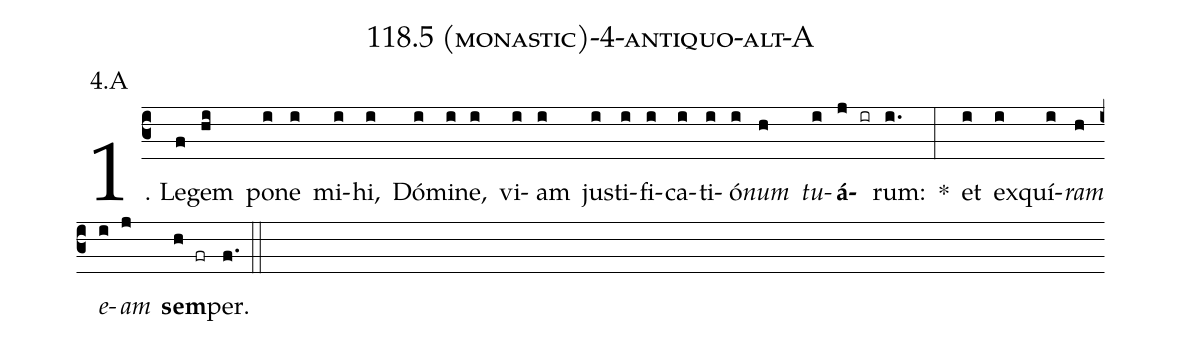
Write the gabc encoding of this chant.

name: 118.5 (monastic)-4-antiquo-alt-A;
annotation: 4.A;
%%
(c3)1. Le(f)gem(hi) po(i)ne(i) mi(i)hi,(i) Dó(i)mi(i)ne,(i) vi(i)am(i) jus(i)ti(i)fi(i)ca(i)ti(i)ó(i)<i>num</i>(h) <i>tu</i>(i)<b>á</b>(j ir)rum:(i.) *(:) et(i) ex(i)quí(i)<i>ram</i>(h) <i>e</i>(i)<i>am</i>(j) <b>sem</b>(h fr)per.(f.) (::)
